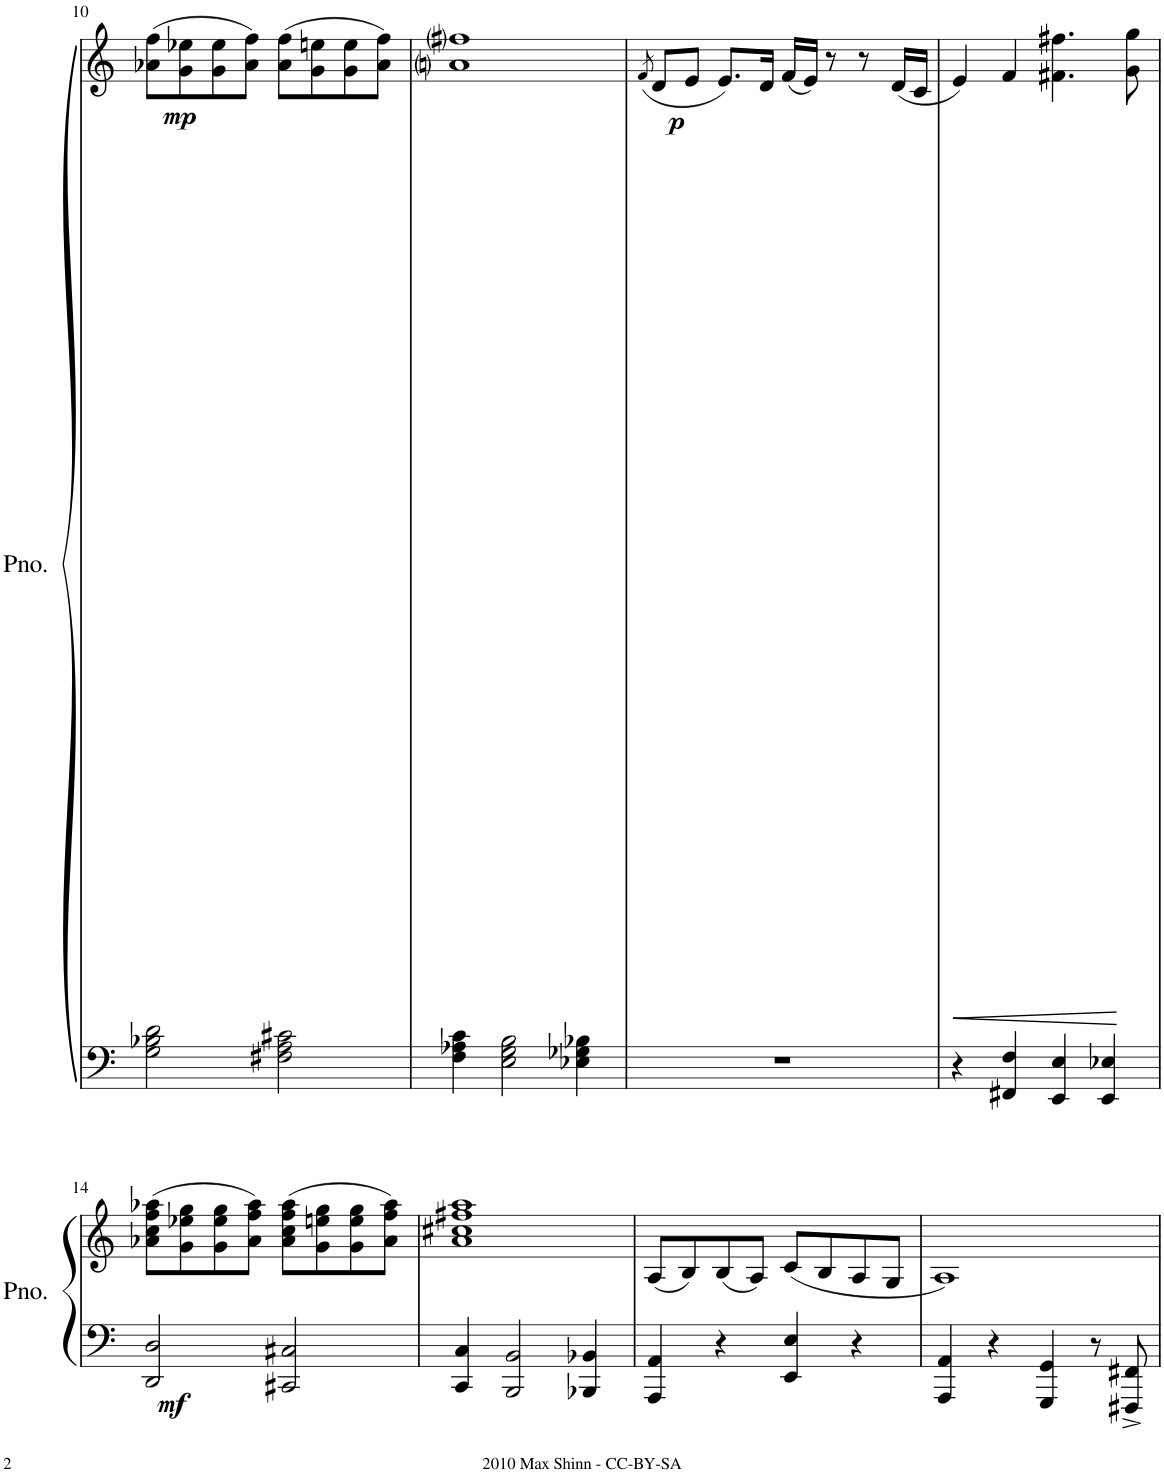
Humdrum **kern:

**kern	**kern	**dynam
*part1	*part1	*part1
*staff2	*staff1	*staff1/2
*I"Piano	*	*
*I'Pno.	*	*
!!LO:PB:g=z
*clefF4	*clefG2	*
*k[]	*k[]	*
*M4/4	*M4/4	*
=10	=10	=10
!	!	!LO:DY:b
2G\ 2B-X\ 2d\	(8a-X\ 8ff\L	mp
.	8g\ 8ee-X\	.
.	8g\ 8ee-\	.
.	8a-\ 8ff\J)	.
2F#X\ 2A\ 2c#X\	(8a-\ 8ff\L	.
.	8g\ 8een\	.
.	8g\ 8ee\	.
.	8a-\ 8ff\J)	.
=11	=11	=11
4F\ 4A-X\ 4c\	1ani 1ff#i	.
2E\ 2G\ 2B\	.	.
4E-X\ 4G-X\ 4B-X\	.	.
=12	=12	=12
.	(8qf/	.
!	!	!LO:DY:b
1r	8d/L	p
.	8e/J	.
.	8.e/L)	.
.	16d/Jk	.
.	(16f/LL	.
.	16e/JJ)	.
.	8r	.
.	8r	.
.	(16d/LL	.
.	16c/JJ	.
=13	=13	=13
!	!	!LO:HP:b
4r	4e/)	<
4FF#X/ 4F/	4f/	.
4EE/ 4E/	4.f#X\ 4.ff#X\	.
4EE/ 4E-X/	.	.
.	8g\ 8gg\	.
.	.	[
!!LO:LB:g=z
=14	=14	=14
!	!	!LO:DY:b=2
2DD/ 2D/	(8a-X\ 8cc\ 8ff\ 8aa-X\L	mf
.	8g\ 8ee-X\ 8gg\	.
.	8g\ 8ee-\ 8gg\	.
.	8a-\ 8ff\ 8aa-\J)	.
2CC#X/ 2C#X/	(8a-\ 8cc\ 8ff\ 8aa-\L	.
.	8g\ 8een\ 8gg\	.
.	8g\ 8ee\ 8gg\	.
.	8a-\ 8ff\ 8aa-\J)	.
=15	=15	=15
4CC/ 4C/	1a 1cc#X 1ff#X 1aa	.
2BBB/ 2BB/	.	.
4BBB-X/ 4BB-X/	.	.
=16	=16	=16
4AAA/ 4AA/	(8A/L	.
.	8B/)	.
4r	(8B/	.
.	8A/J)	.
4EE/ 4E/	(8c/L	.
.	8B/	.
4r	8A/	.
.	8G/J	.
=17	=17	=17
4AAA/ 4AA/	1A)	.
4r	.	.
4GGG/ 4GG/	.	.
8r	.	.
8FFF#X/^ 8FF#X/^	.	.
=	=	=
*-	*-	*-
